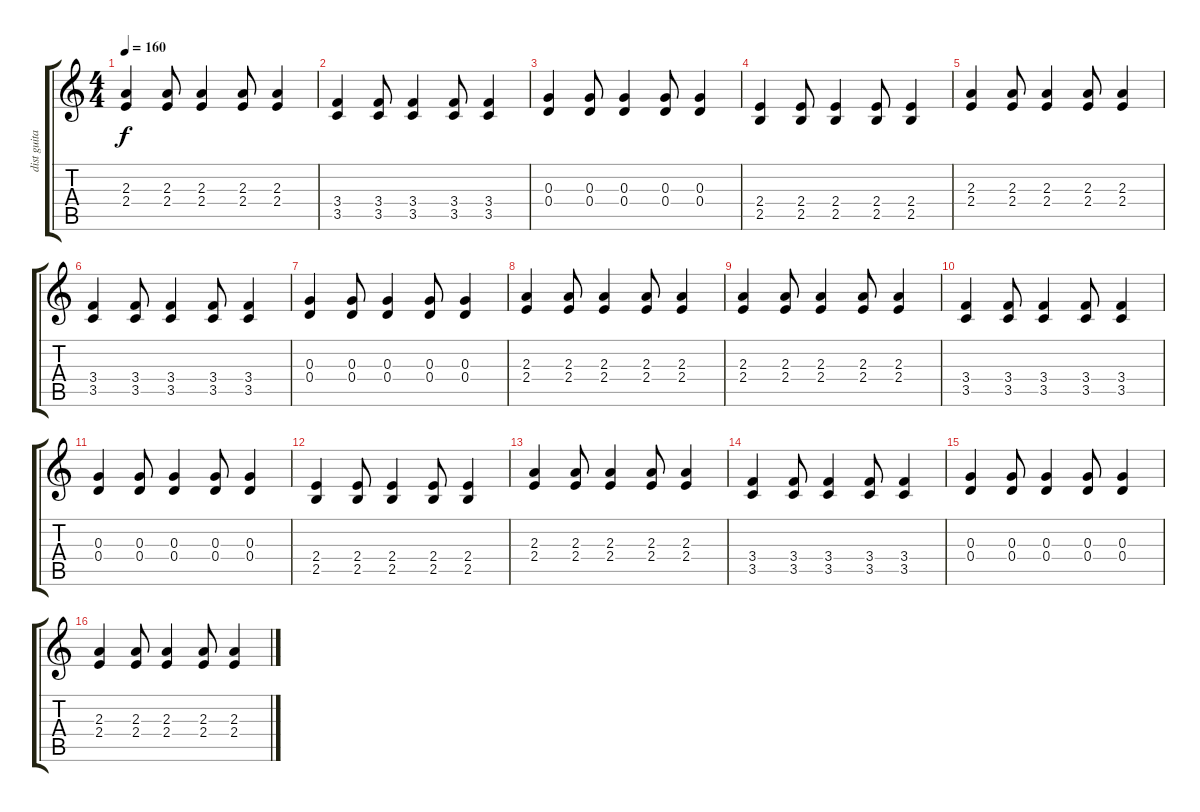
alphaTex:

\track ("dist guitar" "dist guita") {instrument distortionguitar}
\staff {score tabs}
\tuning (E4 B3 G3 D3 A2 E2) {hide}
\ts (4 4)
\tempo 160
\clef g2
\ks c
(2.3 2.4).4{dy f} (2.3 2.4).8 (2.3 2.4).4 (2.3 2.4).8 (2.3 2.4).4 |
(3.4 3.5).4 (3.4 3.5).8 (3.4 3.5).4 (3.4 3.5).8 (3.4 3.5).4 |
(0.3 0.4).4 (0.3 0.4).8 (0.3 0.4).4 (0.3 0.4).8 (0.3 0.4).4 |
(2.4 2.5).4 (2.4 2.5).8 (2.4 2.5).4 (2.4 2.5).8 (2.4 2.5).4 |
(2.3 2.4).4 (2.3 2.4).8 (2.3 2.4).4 (2.3 2.4).8 (2.3 2.4).4 |
(3.4 3.5).4 (3.4 3.5).8 (3.4 3.5).4 (3.4 3.5).8 (3.4 3.5).4 |
(0.3 0.4).4 (0.3 0.4).8 (0.3 0.4).4 (0.3 0.4).8 (0.3 0.4).4 |
(2.3 2.4).4 (2.3 2.4).8 (2.3 2.4).4 (2.3 2.4).8 (2.3 2.4).4 |
(2.3 2.4).4 (2.3 2.4).8 (2.3 2.4).4 (2.3 2.4).8 (2.3 2.4).4 |
(3.4 3.5).4 (3.4 3.5).8 (3.4 3.5).4 (3.4 3.5).8 (3.4 3.5).4 |
(0.3 0.4).4 (0.3 0.4).8 (0.3 0.4).4 (0.3 0.4).8 (0.3 0.4).4 |
(2.4 2.5).4 (2.4 2.5).8 (2.4 2.5).4 (2.4 2.5).8 (2.4 2.5).4 |
(2.3 2.4).4 (2.3 2.4).8 (2.3 2.4).4 (2.3 2.4).8 (2.3 2.4).4 |
(3.4 3.5).4 (3.4 3.5).8 (3.4 3.5).4 (3.4 3.5).8 (3.4 3.5).4 |
(0.3 0.4).4 (0.3 0.4).8 (0.3 0.4).4 (0.3 0.4).8 (0.3 0.4).4 |
(2.3 2.4).4 (2.3 2.4).8 (2.3 2.4).4 (2.3 2.4).8 (2.3 2.4).4
